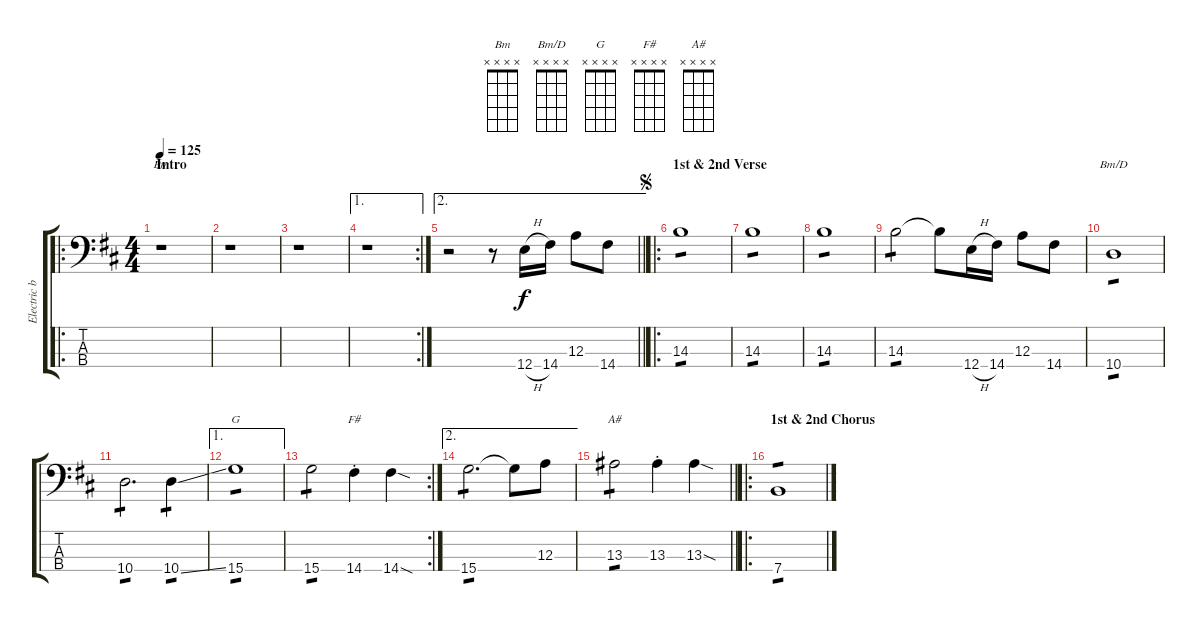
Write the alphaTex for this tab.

\track ("Electric bass" "Electric b") {instrument electricbasspick}
\staff {score tabs}
\tuning (G2 D2 A1 E1) {hide}
\chord ("Bm" x x x x)
\chord ("Bm/D" x x x x)
\chord ("G" x x x x)
\chord ("F#" x x x x)
\chord ("A#" x x x x)
\ro
\ts (4 4)
\section ("" "Intro")
\tempo 125
\clef f4
\ks bminor
r.1{ch "Bm" dy f instrument electricbasspick} |
r.1 |
r.1 |
\ae 1
\rc 2
r.1 |
\ae 2
\barLineRight lightlight
r.2 r.8 12.4{h}.16 14.4.16 12.3.8 14.4.8 |
\ro
\section ("" "1st & 2nd Verse")
\jump segno
14.3.1{tp 1} |
14.3.1{tp 1} |
14.3.1{tp 1} |
14.3.2{tp 1} 14.3{t}.8 12.4{h}.16 14.4.16 12.3.8 14.4.8 |
10.4.1{ch "Bm/D" tp 1} |
10.4.2{d tp 1} 10.4{ss}.4{tp 1} |
\ae 1
15.4.1{ch "G" tp 1} |
\rc 2
15.4.2{tp 1} 14.4{st}.4{ch "F#"} 14.4{sod}.4 |
\ae 2
15.4.2{d tp 1} 15.4{t}.8 12.3.8 |
\barLineRight lightlight
13.3.2{ch "A#" tp 1} 13.3{st}.4 13.3{sod}.4 |
\ro
\section ("" "1st & 2nd Chorus")
7.4.1{tp 1}
